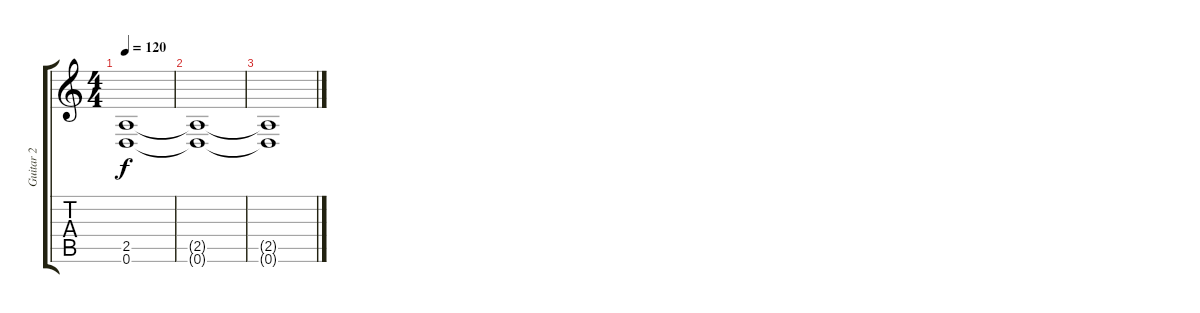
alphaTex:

\track ("Guitar 2" "Guitar 2") {instrument distortionguitar}
\staff {score tabs}
\tuning (D4 A3 F3 C3 G2 D2) {hide}
\ts (4 4)
\tempo 120
\clef g2
\ks c
(2.5{t} 0.6{t}).1{dy f} |
(2.5{t} 0.6{t}).1 |
(2.5{t} 0.6{t}).1
